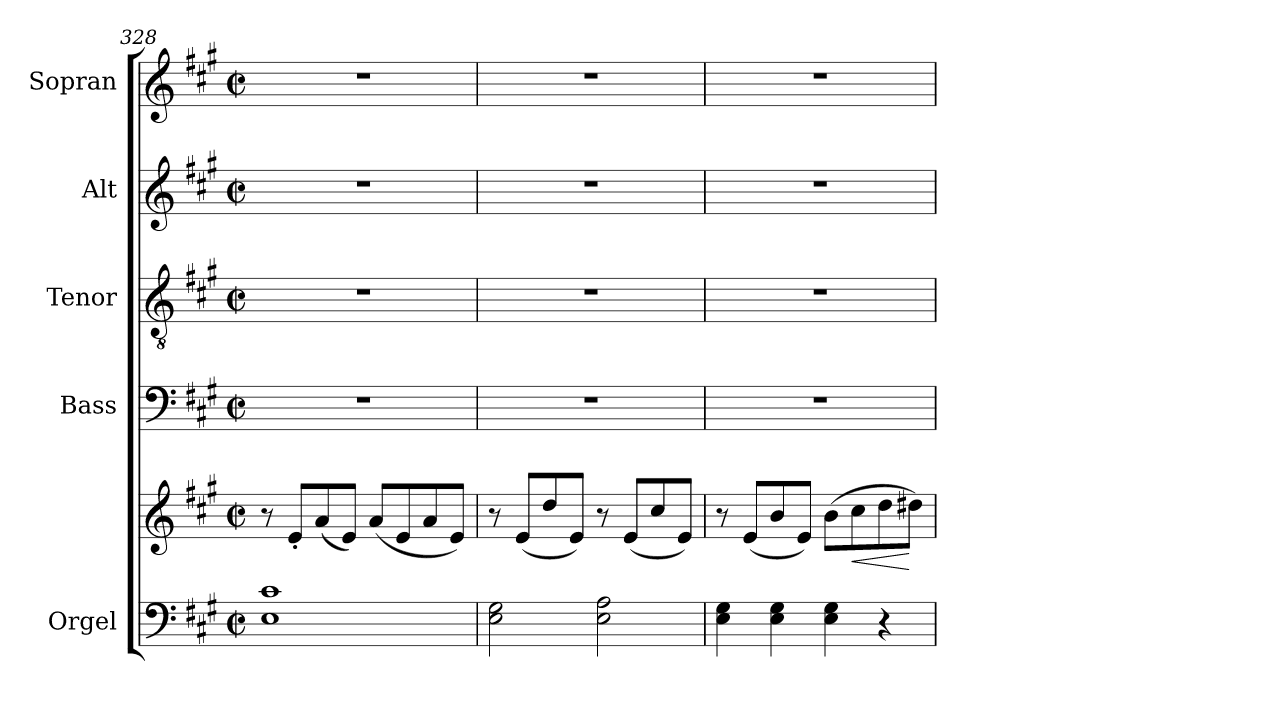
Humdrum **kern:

**kern	**kern	**dynam	**kern	**kern	**kern	**kern
*part5	*part5	*part5	*part4	*part3	*part2	*part1
*staff6	*staff5	*staff5/6	*staff4	*staff3	*staff2	*staff1
*I"Orgel	*	*	*I"Bass	*I"Tenor	*I"Alt	*I"Sopran
*I'Org.	*	*	*I'B.	*I'T.	*I'A.	*I'S.
!!LO:LB:g=z
*clefF4	*clefG2	*	*clefF4	*clefGv2	*clefG2	*clefG2
*k[f#c#g#]	*k[f#c#g#]	*	*k[f#c#g#]	*k[f#c#g#]	*k[f#c#g#]	*k[f#c#g#]
*A:	*A:	*	*A:	*A:	*A:	*A:
*M2/2	*M2/2	*	*M2/2	*M2/2	*M2/2	*M2/2
*met(c|)	*met(c|)	*	*met(c|)	*met(c|)	*met(c|)	*met(c|)
=328	=328	=328	=328	=328	=328	=328
1E 1c#	8r	.	1r	1r	1r	1r
.	8e'</L	.	.	.	.	.
.	(<8a/	.	.	.	.	.
.	8e/J)	.	.	.	.	.
.	(<8a/L	.	.	.	.	.
.	8e/	.	.	.	.	.
.	8a/	.	.	.	.	.
.	8e/J)	.	.	.	.	.
=329	=329	=329	=329	=329	=329	=329
2E\ 2G#\	8r	.	1r	1r	1r	1r
.	(<8e/L	.	.	.	.	.
.	8dd/	.	.	.	.	.
.	8e/J)	.	.	.	.	.
2E\ 2A\	8r	.	.	.	.	.
.	(<8e/L	.	.	.	.	.
.	8cc#/	.	.	.	.	.
.	8e/J)	.	.	.	.	.
=330	=330	=330	=330	=330	=330	=330
4E\ 4G#\	8r	.	1r	1r	1r	1r
.	(<8e/L	.	.	.	.	.
4E\ 4G#\	8b/	.	.	.	.	.
.	8e/J)	.	.	.	.	.
4E\ 4G#\	(>8b\L	.	.	.	.	.
!	!	!LO:HP:b	!	!	!	!
.	8cc#\	<	.	.	.	.
4r	8dd\	.	.	.	.	.
.	8dd#X\J)	[	.	.	.	.
=	=	=	=	=	=	=
*-	*-	*-	*-	*-	*-	*-
